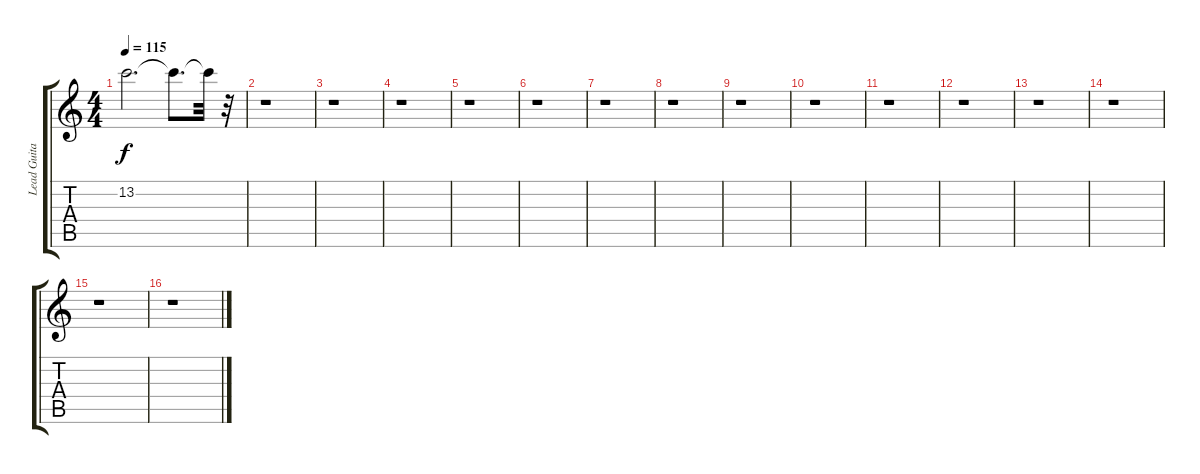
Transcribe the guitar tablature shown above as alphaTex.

\track ("Lead Guitar 2" "Lead Guita") {instrument distortionguitar}
\staff {score tabs}
\tuning (E4 B3 G3 D3 A2 E2) {hide}
\ts (4 4)
\tempo 115
\clef g2
\ks c
13.2{t}.2{d dy f} 13.2{t}.8{d} 13.2{t}.32 r.32 |
r.1 |
r.1 |
r.1 |
r.1 |
r.1 |
r.1 |
r.1 |
r.1 |
r.1 |
r.1 |
r.1 |
r.1 |
r.1 |
r.1 |
r.1
